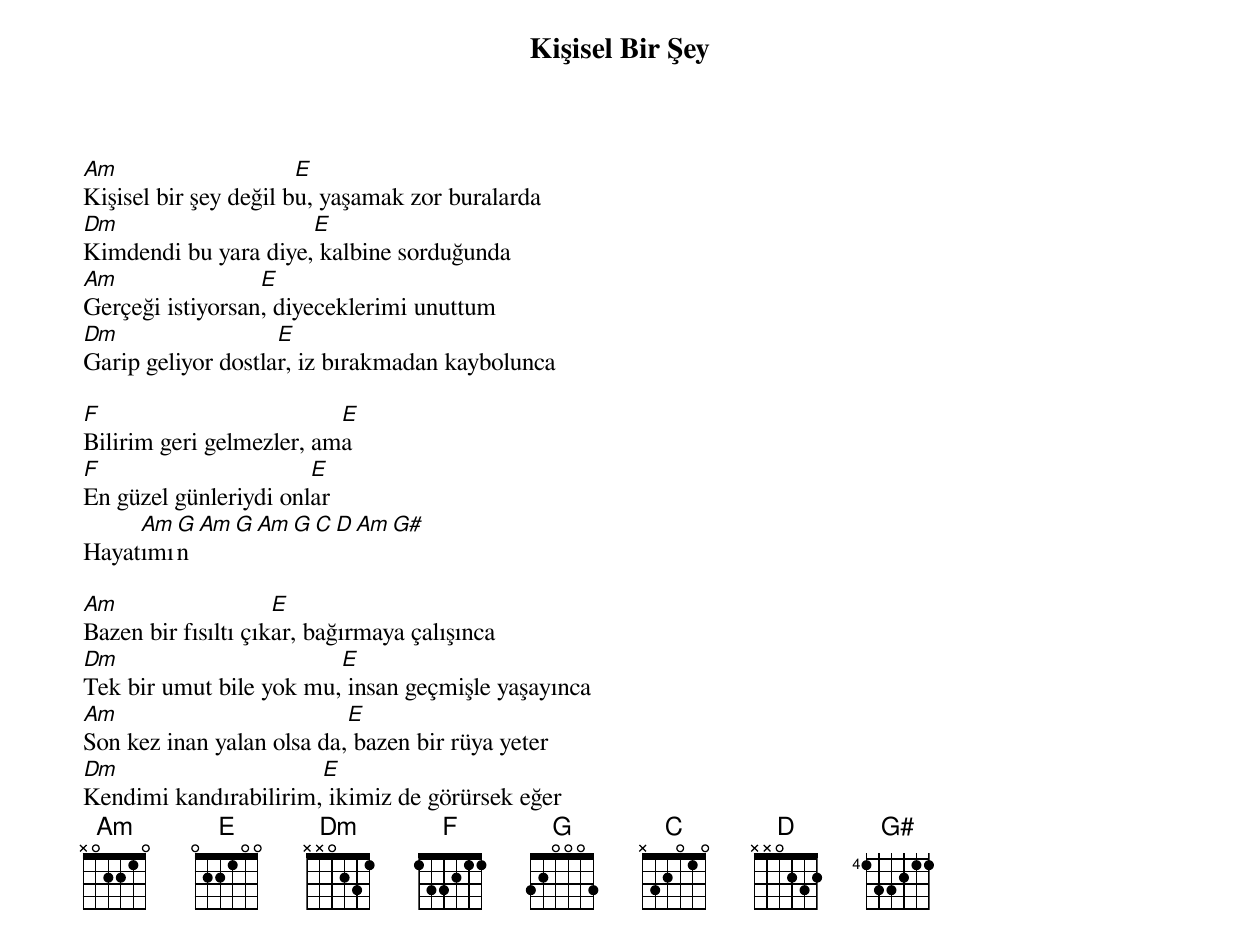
{title: Kişisel Bir Şey}
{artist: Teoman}

Am                     E
Kişisel bir şey değil bu, yaşamak zor buralarda
Dm                    E
Kimdendi bu yara diye, kalbine sorduğunda
Am                E
Gerçeği istiyorsan, diyeceklerimi unuttum
Dm                  E
Garip geliyor dostlar, iz bırakmadan kaybolunca

F                         E
Bilirim geri gelmezler, ama
F                      E
En güzel günleriydi onlar
     Am G Am G Am G C D Am G#
Hayatımın

Am                   E
Bazen bir fısıltı çıkar, bağırmaya çalışınca
Dm                       E
Tek bir umut bile yok mu, insan geçmişle yaşayınca
Am                         E
Son kez inan yalan olsa da, bazen bir rüya yeter
Dm                     E
Kendimi kandırabilirim, ikimiz de görürsek eğer
